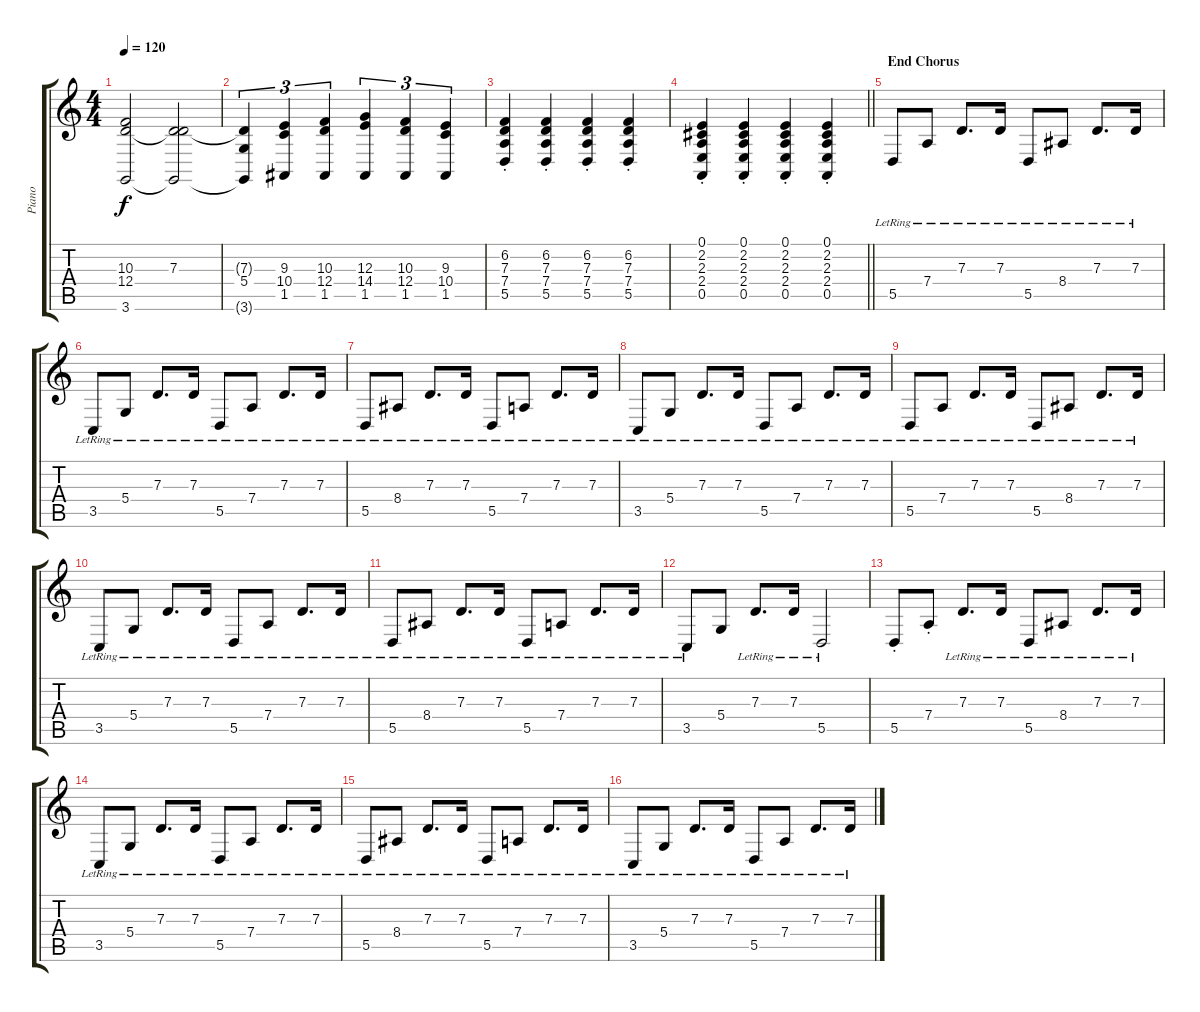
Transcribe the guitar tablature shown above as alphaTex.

\track ("Piano" "Piano") {instrument acousticgrandpiano}
\staff {score tabs}
\tuning (E4 B3 G3 D3 A2 E2) {hide}
\ts (4 4)
\tempo 120
\clef g2
\ks c
(10.3 12.4 3.6).2{dy f} (7.3 12.4{t} 3.6{t}).2 |
(7.3{t} 5.4 3.6{t}).4{tu (3 2)} (9.3 10.4 1.5).4{tu (3 2)} (10.3 12.4 1.5).4{tu (3 2)} (12.3 14.4 1.5).4{tu (3 2)} (10.3 12.4 1.5).4{tu (3 2)} (9.3 10.4 1.5).4{tu (3 2)} |
(6.2{st} 7.3{st} 7.4{st} 5.5{st}).4 (6.2{st} 7.3{st} 7.4{st} 5.5{st}).4 (6.2{st} 7.3{st} 7.4{st} 5.5{st}).4 (6.2{st} 7.3{st} 7.4{st} 5.5{st}).4 |
\barLineRight lightlight
(0.1{st} 2.2{st} 2.3{st} 2.4{st} 0.5{st}).4 (0.1{st} 2.2{st} 2.3{st} 2.4{st} 0.5{st}).4 (0.1{st} 2.2{st} 2.3{st} 2.4{st} 0.5{st}).4 (0.1{st} 2.2{st} 2.3{st} 2.4{st} 0.5{st}).4 |
\section ("" "End Chorus")
5.5{lr}.8 7.4{lr}.8 7.3{lr}.8{d} 7.3{lr}.16 5.5{lr}.8 8.4{lr}.8 7.3{lr}.8{d} 7.3{lr}.16 |
3.5{lr}.8 5.4{lr}.8 7.3{lr}.8{d} 7.3{lr}.16 5.5{lr}.8 7.4{lr}.8 7.3{lr}.8{d} 7.3{lr}.16 |
5.5{lr}.8 8.4{lr}.8 7.3{lr}.8{d} 7.3{lr}.16 5.5{lr}.8 7.4{lr}.8 7.3{lr}.8{d} 7.3{lr}.16 |
3.5{lr}.8 5.4{lr}.8 7.3{lr}.8{d} 7.3{lr}.16 5.5{lr}.8 7.4{lr}.8 7.3{lr}.8{d} 7.3{lr}.16 |
5.5{lr}.8 7.4{lr}.8 7.3{lr}.8{d} 7.3{lr}.16 5.5{lr}.8 8.4{lr}.8 7.3{lr}.8{d} 7.3{lr}.16 |
3.5{lr}.8 5.4{lr}.8 7.3{lr}.8{d} 7.3{lr}.16 5.5{lr}.8 7.4{lr}.8 7.3{lr}.8{d} 7.3{lr}.16 |
5.5{lr}.8 8.4{lr}.8 7.3{lr}.8{d} 7.3{lr}.16 5.5{lr}.8 7.4{lr}.8 7.3{lr}.8{d} 7.3{lr}.16 |
3.5{lr}.8 5.4.8 7.3{lr}.8{d} 7.3{lr}.16 5.5{lr}.2 |
5.5{st}.8 7.4{st}.8 7.3{lr}.8{d} 7.3{lr}.16 5.5{lr}.8 8.4{lr}.8 7.3{lr}.8{d} 7.3{lr}.16 |
3.5{lr}.8 5.4{lr}.8 7.3{lr}.8{d} 7.3{lr}.16 5.5{lr}.8 7.4{lr}.8 7.3{lr}.8{d} 7.3{lr}.16 |
5.5{lr}.8 8.4{lr}.8 7.3{lr}.8{d} 7.3{lr}.16 5.5{lr}.8 7.4{lr}.8 7.3{lr}.8{d} 7.3{lr}.16 |
3.5{lr}.8 5.4{lr}.8 7.3{lr}.8{d} 7.3{lr}.16 5.5{lr}.8 7.4{lr}.8 7.3{lr}.8{d} 7.3{lr}.16
